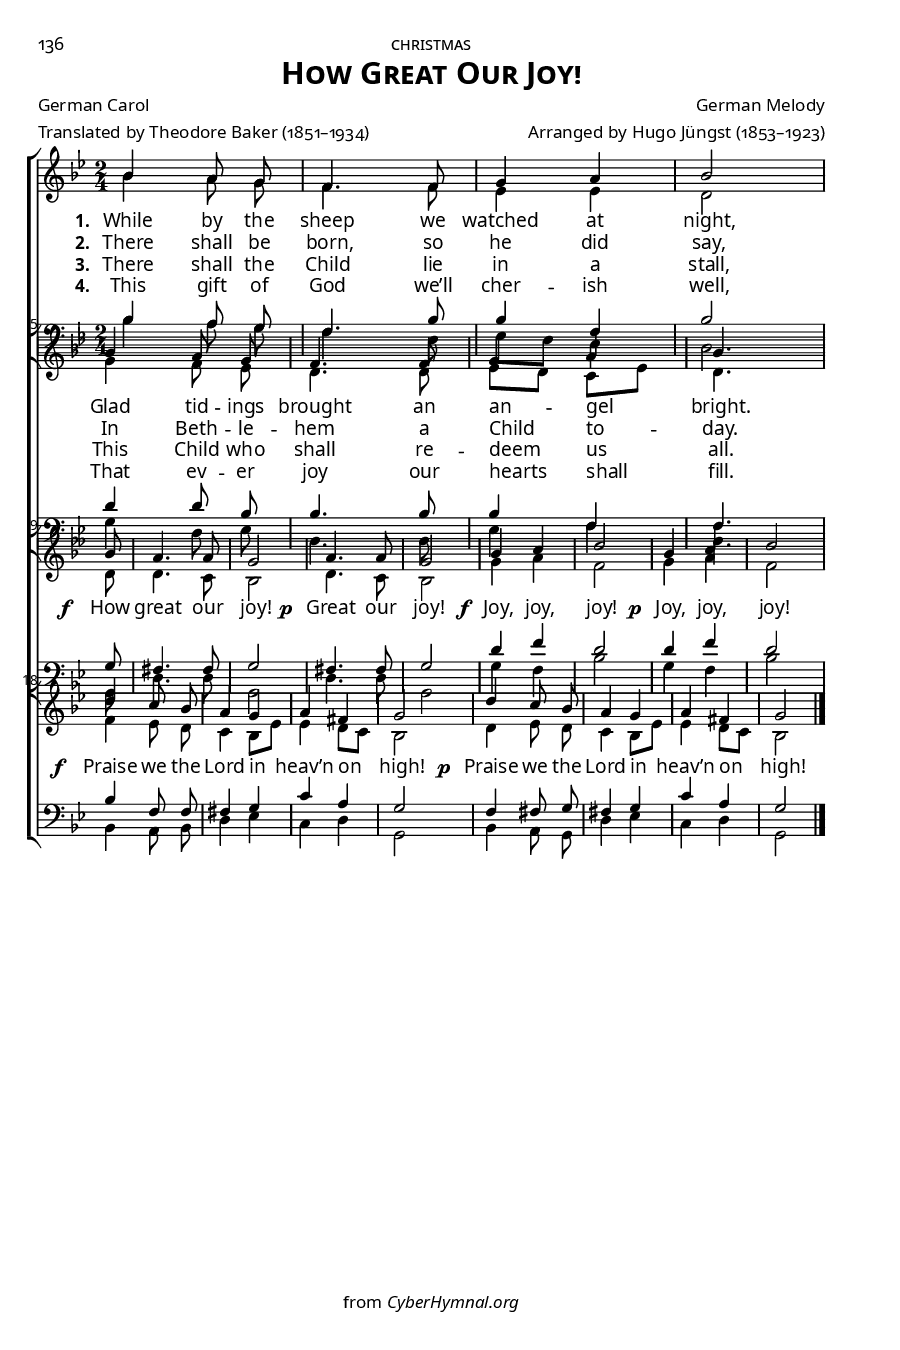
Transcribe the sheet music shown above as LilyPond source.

\version "2.14.2"
\include "util.ly"
\header {
    title = \markup{\override #'(font-name . "Garamond Premier Pro Semibold"){ \abs-fontsize #15 \smallCapsOldStyle"How Great Our Joy!"}}
    poet = \markup\oldStyleNum"German Carol"
    meter = \markup\oldStyleNum"Translated by Theodore Baker (1851–1934)"
    composer = \markup\oldStyleNum"German Melody"
    arranger = \markup\oldStyleNum"Arranged by Hugo Jüngst (1853–1923)"
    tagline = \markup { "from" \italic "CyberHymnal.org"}
  }\paper {
  print-all-headers = ##f
  paper-height = 9\in
  paper-width = 6\in
  indent = 0\in
  %system-system-spacing = #'((basic-distance . 10) (padding . 0))
  system-system-spacing =
    #'((basic-distance . 0)
       (minimum-distance . 0)
       (padding . -5)
       (stretchability . 100))
  score-markup-spacing =
    #'((basic-distance . 0)
       (minimum-distance . 0)
       (padding . 0)
       (stretchability . 0))
  ragged-last-bottom = ##t
  ragged-bottom = ##f
  two-sided = ##t
  inner-margin = 0.5\in
  outer-margin = 0.25\in
  top-margin = 0.25\in
  bottom-margin = 0.25\in
  first-page-number = #136
  print-first-page-number = ##t
  headerLine = \markup{\override #'(font-name . "Garamond Premier Pro") \smallCapsOldStyle"christmas"}
  oddHeaderMarkup = \markup\fill-line{
     \override #'(font-name . "Garamond Premier Pro")\abs-fontsize #8.5
     \combine 
        \fill-line{"" \on-the-fly #print-page-number-check-first
        \oldStylePageNum""
        }
        \fill-line{\headerLine}
  }
  evenHeaderMarkup = \markup {
     \override #'(font-name . "Garamond Premier Pro")\abs-fontsize #8.5
     \combine
        \on-the-fly #print-page-number-check-first
        \oldStylePageNum""
        \fill-line{\headerLine}
  }
}
#(set-global-staff-size 15) \paper{ #(define fonts (make-pango-font-tree "GoudyOlSt BT" "Garamond Premier Pro" "Garamond Premier Pro" (/ 15 20))) }
global = {
  \key bes \major
  \time 2/4
  \autoBeamOff
}

sopMusic = \relative c' {
bes'4 a8 g |
f4. f8 |
g4 a |
bes2 |
bes4 a8  g |
f4. f8 |

g4 a |
bes4. bes8 |
a4. a8 |
g2 |
a4. a8 |
g2 |

bes4 c |
d2 |
bes4 c |
d2 | \break
d4 c8 bes |
a4 g |

a4 fis |
g2 |
d'4 c8 bes |
a4 g |
a fis |
g2 \bar "|."
}

altoMusic = \relative c' {
bes'4 a8 g |
f4. f8 |
ees4 ees |
d2 |
g4 f8 ees |
d4. d8 |

ees8[ d] c[ ees] |
d4. d8 |
d4. c8 |
bes2 |
d4. c8 |
bes2 |

g'4 a |
f2 |
g4 a |
f2 |
f4 ees8 d |
c4 bes8[ ees] |

ees4 d8[ c] |
bes2 |
d4 ees8 d |
c4 bes8[ ees] |
ees4 d8[ c] |
bes2 \bar "|."
}
altoWords = {
  \dropLyricsIX
  \lyricmode {
    \set stanza = #"1. "
    While by the sheep we watched at night,
    Glad tid -- ings brought an an -- gel bright.
  }
  \set stanza = \markup\dynamic"f  "
  \lyricmode {
    How great our joy!
  }
  \set stanza = \markup\dynamic"p "
  \lyricmode {
    Great our joy!
  }
  \set stanza = \markup\dynamic"f "
  \lyricmode {
    Joy, joy, joy!
  }
  \set stanza = \markup\dynamic"p "
  \lyricmode {
    Joy, joy, joy!
  }
  \set stanza = \markup\dynamic"f  "
  \lyricmode {
    Praise we the Lord in heav’n on high!
  }
  \set stanza = \markup\dynamic"  p "
  \lyricmode {
    Praise we the Lord in heav’n on high!
  }
}
altoWordsII = \lyricmode {
  \dropLyricsIX
%\markup\italic
  \set stanza = #"2. "
There shall be born, so he did say,
In Beth -- le -- hem a Child to -- day.
}
altoWordsIII = \lyricmode {
  \dropLyricsIX
  \set stanza = #"3. "
There shall the Child lie in a stall,
This Child who shall re -- deem us all.
}
altoWordsIV = \lyricmode {
  \dropLyricsIX
  \set stanza = #"4. "
This gift of God we’ll cher -- ish well,
That ev -- er joy our hearts shall fill.
}
altoWordsV = \lyricmode {
  \set stanza = #"5. "
  \set ignoreMelismata = ##t
}
altoWordsVI = \lyricmode {
  \set stanza = #"6. "
  \set ignoreMelismata = ##t
}
tenorMusic = \relative c' {
bes4 a8 g |
f4. bes8 |
bes4 f |
bes2 |
d4 d8 bes |
bes4. bes8 |

bes4 f |
\partial 4. f4. |\break
\partial 8 g8 |
fis4. fis8 |
g2 |
fis4. fis8 |
g2 |

d'4 f |
d2 |
d4 f |
d2 |
bes4 f8 f |
fis4 g |

c a |
g2 |
f4 fis8 g |
fis4 g |
c a |
g2 \bar "|."

}
tenorWords = \lyricmode {

}

bassMusic = \relative c {
bes'4 a8 g |
f4. d8 |
ees[ d] c4 |
bes2 |
g'4 d8 ees |
bes4. bes8 |

ees4 f |
bes,4. g8 |
d'4. d8 |
g,2 |
d'4. d8 |
g,2 |

g'4 f |
bes2 |
g4 f |
bes2 |
bes,4 a8 bes |
d4 ees |

c d |
g,2 |
bes4 a8 g |
d'4 ees |
c d |
g,2 \bar "|."
}
bassWords = \lyricmode {

}

pianoRH = \relative c' {
  
}
pianoLH = \relative c' {
  
}

\score {
  <<
   \new ChoirStaff <<
    \new Staff = women <<
      \new Voice = "sopranos" { \voiceOne << \global \sopMusic >> }
      \new Voice = "altos" { \voiceTwo << \global \altoMusic >> }
    >>
    \new Lyrics = "altosVI"  \with { alignBelowContext = #"women" } \lyricsto "altos" \altoWordsVI
    \new Lyrics = "altosV"  \with { alignBelowContext = #"women" } \lyricsto "altos" \altoWordsV
    \new Lyrics = "altosIV"  \with { alignBelowContext = #"women" } \lyricsto "altos" \altoWordsIV
    \new Lyrics = "altosIII"  \with { alignBelowContext = #"women" } \lyricsto "altos" \altoWordsIII
    \new Lyrics = "altosII"  \with { alignBelowContext = #"women" } \lyricsto "altos" \altoWordsII
    \new Lyrics = "altos"  \with { alignBelowContext = #"women" \override VerticalAxisGroup #'nonstaff-relatedstaff-spacing = #'((padding . -0.5)) } \lyricsto "altos" \altoWords
   \new Staff = men <<
      \clef bass
      \new Voice = "tenors" { \voiceOne << \global \tenorMusic >> }
      \new Voice = "basses" { \voiceTwo << \global \bassMusic >> }
    >>
    \new Lyrics \with { alignAboveContext = #"men" \override VerticalAxisGroup #'nonstaff-relatedstaff-spacing = #'((basic-distance . 1)) } \lyricsto "tenors" \tenorWords
    \new Lyrics \with { alignBelowContext = #"men" \override VerticalAxisGroup #'nonstaff-relatedstaff-spacing = #'((basic-distance . 1)) } \lyricsto "basses" \bassWords
  >>
%    \new PianoStaff << \new Staff { \new Voice { \pianoRH } } \new Staff { \clef "bass" \pianoLH } >>
  >>
  \layout {
    \context {
      \Score
      %\override SpacingSpanner #'base-shortest-duration = #(ly:make-moment 1 8)
      %\override SpacingSpanner #'common-shortest-duration = #(ly:make-moment 1 4)
    }
    \context {
      % Remove all empty staves
      % \Staff \RemoveEmptyStaves \override VerticalAxisGroup #'remove-first = ##t
    }
    \context {
      \Lyrics
      \override LyricText #'X-offset = #center-on-word
    }
  }
  
  \midi {
    \tempo 4 = 90
    \set Staff.midiInstrument = "flute"
  
    \context {
      \Voice
      \remove "Dynamic_performer"
    }
  }
}
